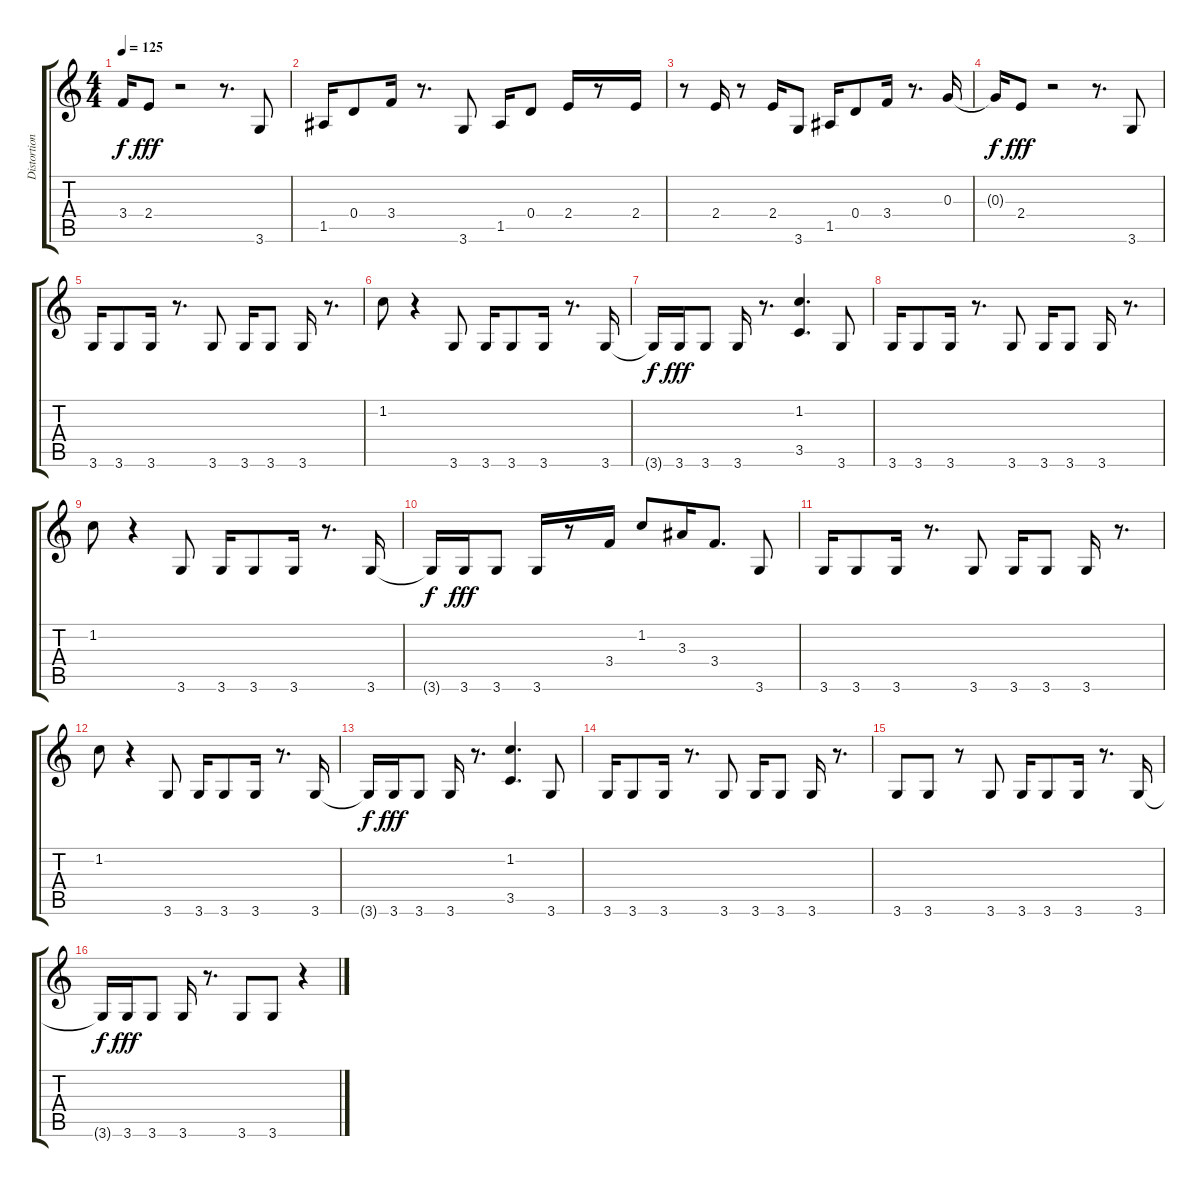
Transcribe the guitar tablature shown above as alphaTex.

\track ("Distortion Guitar" "Distortion") {instrument distortionguitar}
\staff {score tabs}
\tuning (E4 B3 G3 D3 A2 E2) {hide}
\ts (4 4)
\tempo 125
\clef g2
\ks c
3.4{t}.16{dy f} 2.4.8{dy fff} r.2 r.8{d} 3.6.8 |
1.5.16 0.4.8 3.4.16 r.8{d} 3.6.8 1.5.16 0.4.8 2.4.16 r.8 2.4.16 |
r.8 2.4.16 r.8 2.4.16 3.6.8 1.5.16 0.4.8 3.4.16 r.8{d} 0.3.16 |
0.3{t}.16{dy f} 2.4.8{dy fff} r.2 r.8{d} 3.6.8 |
3.6.16 3.6.8 3.6.16 r.8{d} 3.6.8 3.6.16 3.6.8 3.6.16 r.8{d} |
1.2.8 r.4 3.6.8 3.6.16 3.6.8 3.6.16 r.8{d} 3.6.16 |
3.6{t}.16{dy f} 3.6.16{dy fff} 3.6.8 3.6.16 r.8{d} (1.2 3.5).4{d} 3.6.8 |
3.6.16 3.6.8 3.6.16 r.8{d} 3.6.8 3.6.16 3.6.8 3.6.16 r.8{d} |
1.2.8 r.4 3.6.8 3.6.16 3.6.8 3.6.16 r.8{d} 3.6.16 |
3.6{t}.16{dy f} 3.6.16{dy fff} 3.6.8 3.6.16 r.8 3.4.16 1.2.8 3.3.16 3.4.8{d} 3.6.8 |
3.6.16 3.6.8 3.6.16 r.8{d} 3.6.8 3.6.16 3.6.8 3.6.16 r.8{d} |
1.2.8 r.4 3.6.8 3.6.16 3.6.8 3.6.16 r.8{d} 3.6.16 |
3.6{t}.16{dy f} 3.6.16{dy fff} 3.6.8 3.6.16 r.8{d} (1.2 3.5).4{d} 3.6.8 |
3.6.16 3.6.8 3.6.16 r.8{d} 3.6.8 3.6.16 3.6.8 3.6.16 r.8{d} |
3.6.8 3.6.8 r.8 3.6.8 3.6.16 3.6.8 3.6.16 r.8{d} 3.6.16 |
3.6{t}.16{dy f} 3.6.16{dy fff} 3.6.8 3.6.16 r.8{d} 3.6.8 3.6.8 r.4
